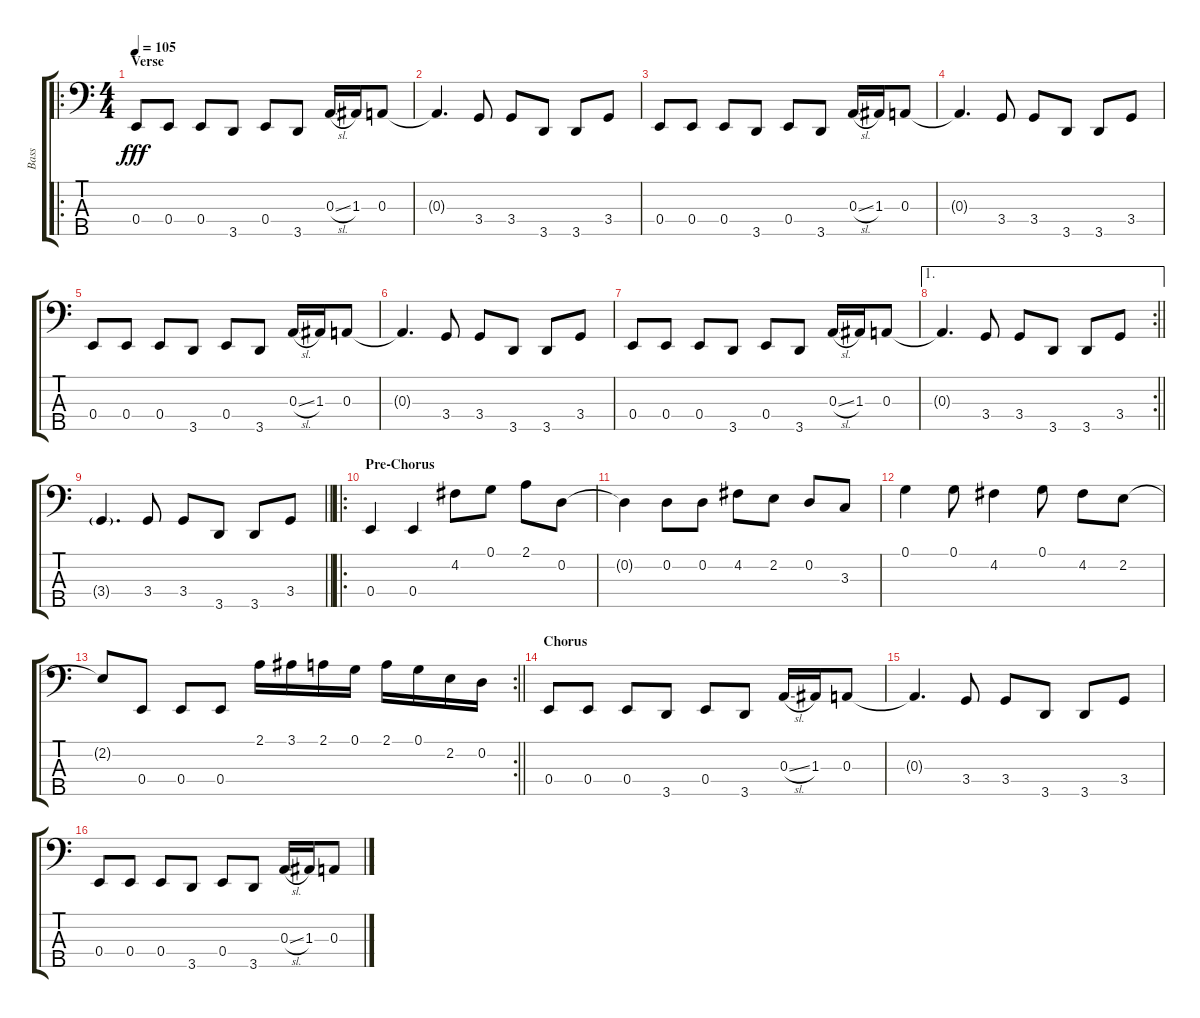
\track ("Bass" "Bass") {instrument electricbassfinger}
\staff {score tabs}
\tuning (G2 D2 A1 E1 B0) {hide}
\ro
\ts (4 4)
\section ("" "Verse")
\tempo 105
\clef f4
\ks c
0.4.8{dy fff} 0.4.8 0.4.8 3.5.8 0.4.8 3.5.8 0.3{sl}.16 1.3.16 0.3.8 |
0.3{t}.4{d} 3.4.8 3.4.8 3.5.8 3.5.8 3.4.8 |
0.4.8 0.4.8 0.4.8 3.5.8 0.4.8 3.5.8 0.3{sl}.16 1.3.16 0.3.8 |
0.3{t}.4{d} 3.4.8 3.4.8 3.5.8 3.5.8 3.4.8 |
0.4.8 0.4.8 0.4.8 3.5.8 0.4.8 3.5.8 0.3{sl}.16 1.3.16 0.3.8 |
0.3{t}.4{d} 3.4.8 3.4.8 3.5.8 3.5.8 3.4.8 |
0.4.8 0.4.8 0.4.8 3.5.8 0.4.8 3.5.8 0.3{sl}.16 1.3.16 0.3.8 |
\ae 1
\rc 2
\barLineRight lightlight
0.3{t}.4{d} 3.4.8 3.4.8 3.5.8 3.5.8 3.4.8 |
\barLineRight lightlight
3.4{g}.4{d} 3.4.8 3.4.8 3.5.8 3.5.8 3.4.8 |
\ro
\section ("" "Pre-Chorus")
0.4.4 0.4.4 4.2.8 0.1.8 2.1.8 0.2.8 |
0.2{t}.4 0.2.8 0.2.8 4.2.8 2.2.8 0.2.8 3.3.8 |
0.1.4 0.1.8 4.2.4 0.1.8 4.2.8 2.2.8 |
\rc 2
\barLineRight lightlight
2.2{t}.8 0.4.8 0.4.8 0.4.8 2.1.16 3.1.16 2.1.16 0.1.16 2.1.16 0.1.16 2.2.16 0.2.16 |
\section ("" "Chorus")
0.4.8 0.4.8 0.4.8 3.5.8 0.4.8 3.5.8 0.3{sl}.16 1.3.16 0.3.8 |
0.3{t}.4{d} 3.4.8 3.4.8 3.5.8 3.5.8 3.4.8 |
0.4.8 0.4.8 0.4.8 3.5.8 0.4.8 3.5.8 0.3{sl}.16 1.3.16 0.3.8
